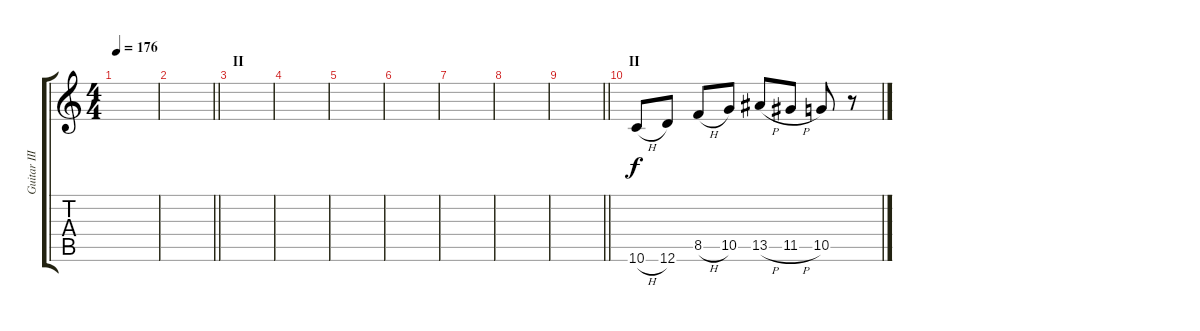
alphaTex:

\track ("Guitar III Fill/ Harmony" "Guitar III") {instrument distortionguitar}
\staff {score tabs}
\tuning (E4 B3 G3 D3 A2 D2) {hide}
\ts (4 4)
\tempo 176
\clef g2
\ks c
|
\barLineRight lightlight
|
\section ("" "II")
|
|
|
|
|
|
\barLineRight lightlight
|
\section ("" "II")
10.6{h}.8{dy f} 12.6.8 8.5{h}.8 10.5.8 13.5{h}.8 11.5{h}.8 10.5.8 r.8
